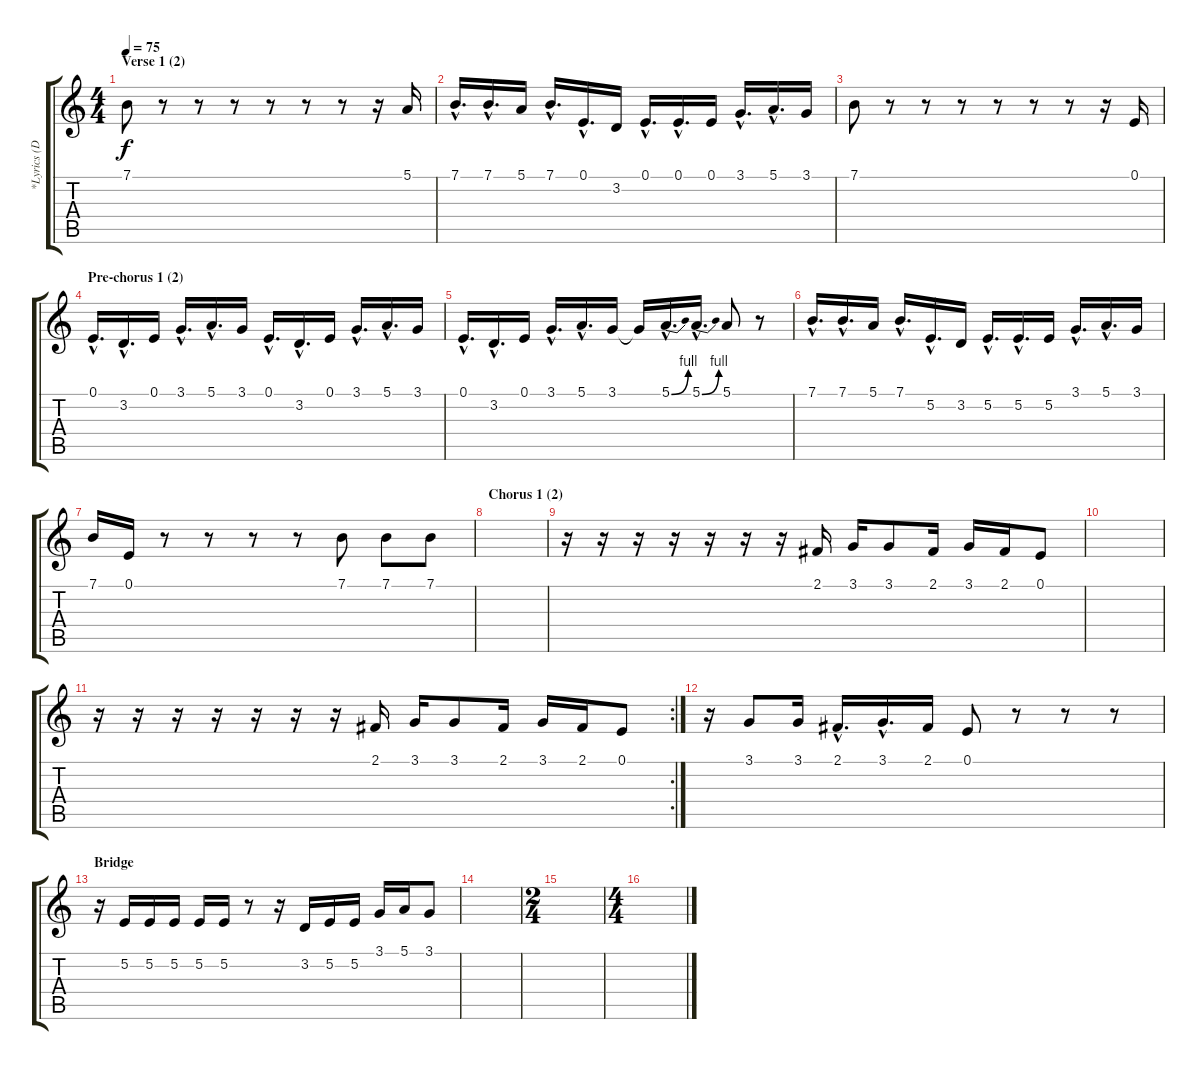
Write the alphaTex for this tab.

\track ("*Lyrics (Dexter)" "*Lyrics (D") {instrument oboe}
\staff {score tabs}
\tuning (E4 B3 G3 D3 A2 E2) {hide}
\ts (4 4)
\section ("" "Verse 1 (2)")
\tempo 75
\clef g2
\ks c
7.1.8{dy f} r.8 r.8 r.8 r.8 r.8 r.8 r.16 5.1.16 |
7.1{hac}.16{d} 7.1{hac}.16{d} 5.1.16 7.1{hac}.16{d} 0.1{hac}.16{d} 3.2.16 0.1{hac}.16{d} 0.1{hac}.16{d} 0.1.16 3.1{hac}.16{d} 5.1{hac}.16{d} 3.1.16 |
7.1.8 r.8 r.8 r.8 r.8 r.8 r.8 r.16 0.1.16 |
\section ("" "Pre-chorus 1 (2)")
0.1{hac}.16{d} 3.2{hac}.16{d} 0.1.16 3.1{hac}.16{d} 5.1{hac}.16{d} 3.1.16 0.1{hac}.16{d} 3.2{hac}.16{d} 0.1.16 3.1{hac}.16{d} 5.1{hac}.16{d} 3.1.16 |
0.1{hac}.16{d} 3.2{hac}.16{d} 0.1.16 3.1{hac}.16{d} 5.1{hac}.16{d} 3.1.16 3.1{t}.16 5.1{be (bend 0 0 60 4) hac}.16{d} 5.1{be (bend 0 0 60 4) hac}.16{d} 5.1.8 r.8 |
7.1{hac}.16{d} 7.1{hac}.16{d} 5.1.16 7.1{hac}.16{d} 5.2{hac}.16{d} 3.2.16 5.2{hac}.16{d} 5.2{hac}.16{d} 5.2.16 3.1{hac}.16{d} 5.1{hac}.16{d} 3.1.16 |
7.1.16 0.1.16 r.8 r.8 r.8 r.8 7.1.8 7.1.8 7.1.8 |
\section ("" "Chorus 1 (2)")
|
r.16 r.16 r.16 r.16 r.16 r.16 r.16 2.1.16 3.1.16 3.1.8 2.1.16 3.1.16 2.1.16 0.1.8 |
|
\rc 2
r.16 r.16 r.16 r.16 r.16 r.16 r.16 2.1.16 3.1.16 3.1.8 2.1.16 3.1.16 2.1.16 0.1.8 |
r.16 3.1.8 3.1.16 2.1{hac}.16{d} 3.1{hac}.16{d} 2.1.16 0.1.8 r.8 r.8 r.8 |
\section ("" "Bridge")
r.16 5.2.16 5.2.16 5.2.16 5.2.16 5.2.16 r.8 r.16 3.2.16 5.2.16 5.2.16 3.1.16 5.1.16 3.1.8 |
|
\ts (2 4)
|
\ts (4 4)
